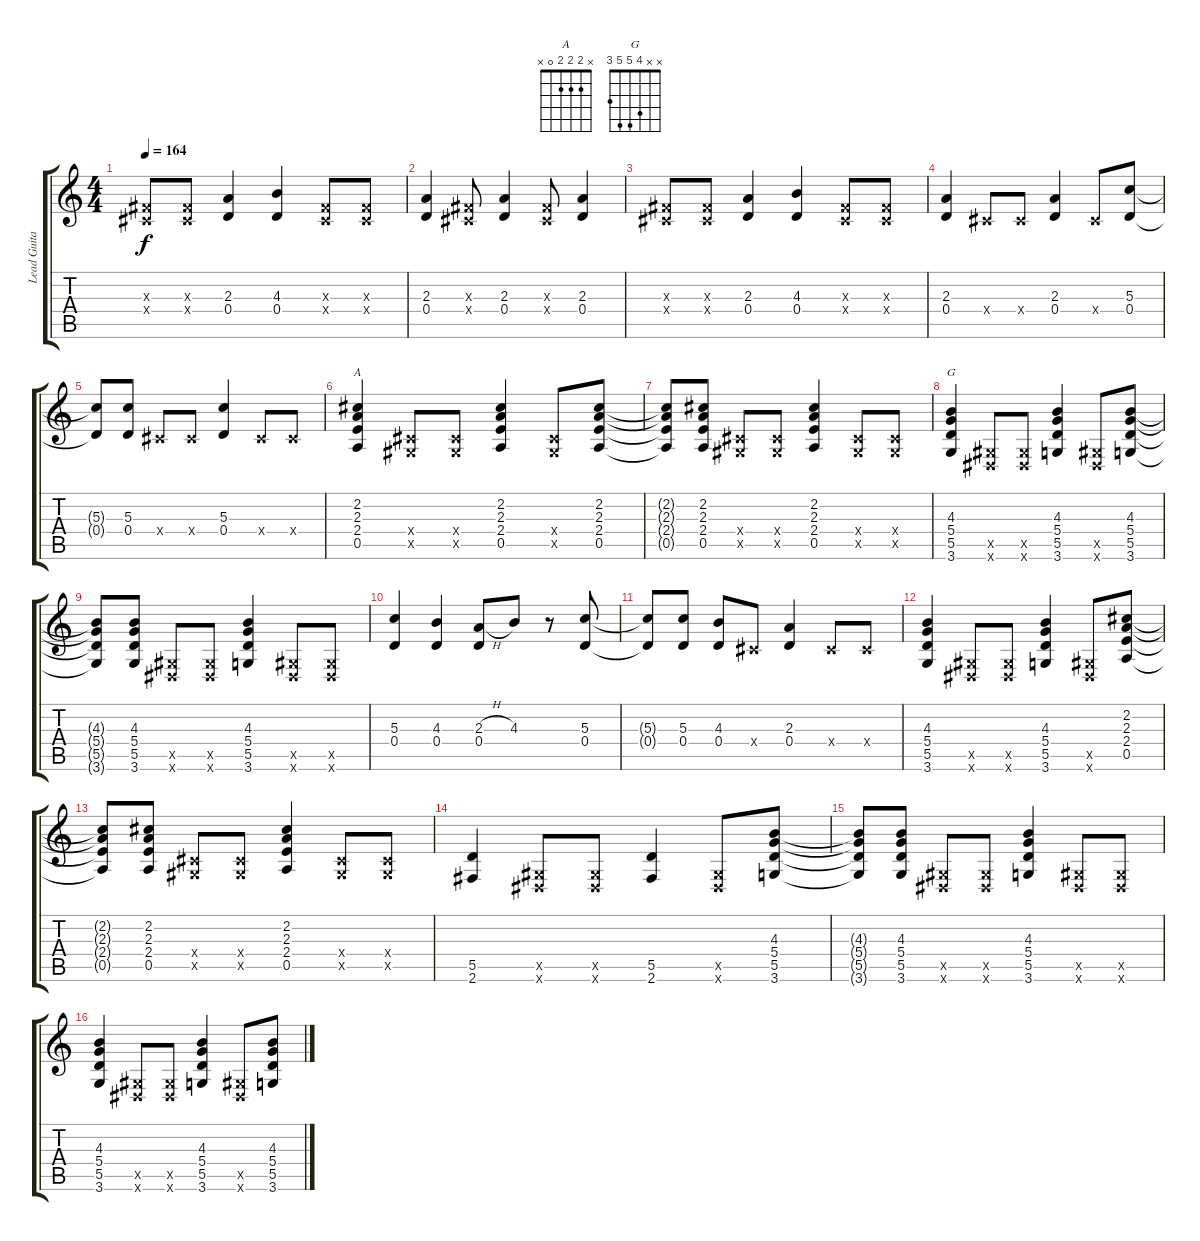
\track ("Lead Guitar: Slash" "Lead Guita") {instrument distortionguitar}
\staff {score tabs}
\tuning (E4 B3 G3 D3 A2 E2) {hide}
\chord ("A" x 2 2 2 0 x)
\chord ("G" x x 4 5 5 3)
\ts (4 4)
\tempo 164
\clef g2
\ks c
(-1.3{x} -1.4{x}).8{dy f} (-1.3{x} -1.4{x}).8 (2.3 0.4).4 (4.3 0.4).4 (-1.3{x} -1.4{x}).8 (-1.3{x} -1.4{x}).8 |
(2.3 0.4).4 (-1.3{x} -1.4{x}).8 (2.3 0.4).4 (-1.3{x} -1.4{x}).8 (2.3 0.4).4 |
(-1.3{x} -1.4{x}).8 (-1.3{x} -1.4{x}).8 (2.3 0.4).4 (4.3 0.4).4 (-1.3{x} -1.4{x}).8 (-1.3{x} -1.4{x}).8 |
(2.3 0.4).4 -1.4{x}.8 -1.4{x}.8 (2.3 0.4).4 -1.4{x}.8 (5.3 0.4).8 |
(5.3{t} 0.4{t}).8 (5.3 0.4).8 -1.4{x}.8 -1.4{x}.8 (5.3 0.4).4 -1.4{x}.8 -1.4{x}.8 |
(2.2 2.3 2.4 0.5).4{ch "A"} (-1.4{x} -1.5{x}).8 (-1.4{x} -1.5{x}).8 (2.2 2.3 2.4 0.5).4 (-1.4{x} -1.5{x}).8 (2.2 2.3 2.4 0.5).8 |
(2.2{t} 2.3{t} 2.4{t} 0.5{t}).8 (2.2 2.3 2.4 0.5).8 (-1.4{x} -1.5{x}).8 (-1.4{x} -1.5{x}).8 (2.2 2.3 2.4 0.5).4 (-1.4{x} -1.5{x}).8 (-1.4{x} -1.5{x}).8 |
(4.3 5.4 5.5 3.6).4{ch "G"} (-1.5{x} -1.6{x}).8 (-1.5{x} -1.6{x}).8 (4.3 5.4 5.5 3.6).4 (-1.5{x} -1.6{x}).8 (4.3 5.4 5.5 3.6).8 |
(4.3{t} 5.4{t} 5.5{t} 3.6{t}).8 (4.3 5.4 5.5 3.6).8 (-1.5{x} -1.6{x}).8 (-1.5{x} -1.6{x}).8 (4.3 5.4 5.5 3.6).4 (-1.5{x} -1.6{x}).8 (-1.5{x} -1.6{x}).8 |
(5.3 0.4).4 (4.3 0.4).4 (2.3{h} 0.4).8 4.3.8 r.8 (5.3 0.4).8 |
(5.3{t} 0.4{t}).8 (5.3 0.4).8 (4.3 0.4).8 -1.4{x}.8 (2.3 0.4).4 -1.4{x}.8 -1.4{x}.8 |
(4.3 5.4 5.5 3.6).4 (-1.5{x} -1.6{x}).8 (-1.5{x} -1.6{x}).8 (4.3 5.4 5.5 3.6).4 (-1.5{x} -1.6{x}).8 (2.2 2.3 2.4 0.5).8 |
(2.2{t} 2.3{t} 2.4{t} 0.5{t}).8 (2.2 2.3 2.4 0.5).8 (-1.4{x} -1.5{x}).8 (-1.4{x} -1.5{x}).8 (2.2 2.3 2.4 0.5).4 (-1.4{x} -1.5{x}).8 (-1.4{x} -1.5{x}).8 |
(5.5 2.6).4 (-1.5{x} -1.6{x}).8 (-1.5{x} -1.6{x}).8 (5.5 2.6).4 (-1.5{x} -1.6{x}).8 (4.3 5.4 5.5 3.6).8 |
(4.3{t} 5.4{t} 5.5{t} 3.6{t}).8 (4.3 5.4 5.5 3.6).8 (-1.5{x} -1.6{x}).8 (-1.5{x} -1.6{x}).8 (4.3 5.4 5.5 3.6).4 (-1.5{x} -1.6{x}).8 (-1.5{x} -1.6{x}).8 |
(4.3 5.4 5.5 3.6).4 (-1.5{x} -1.6{x}).8 (-1.5{x} -1.6{x}).8 (4.3 5.4 5.5 3.6).4 (-1.5{x} -1.6{x}).8 (4.3 5.4 5.5 3.6).8
